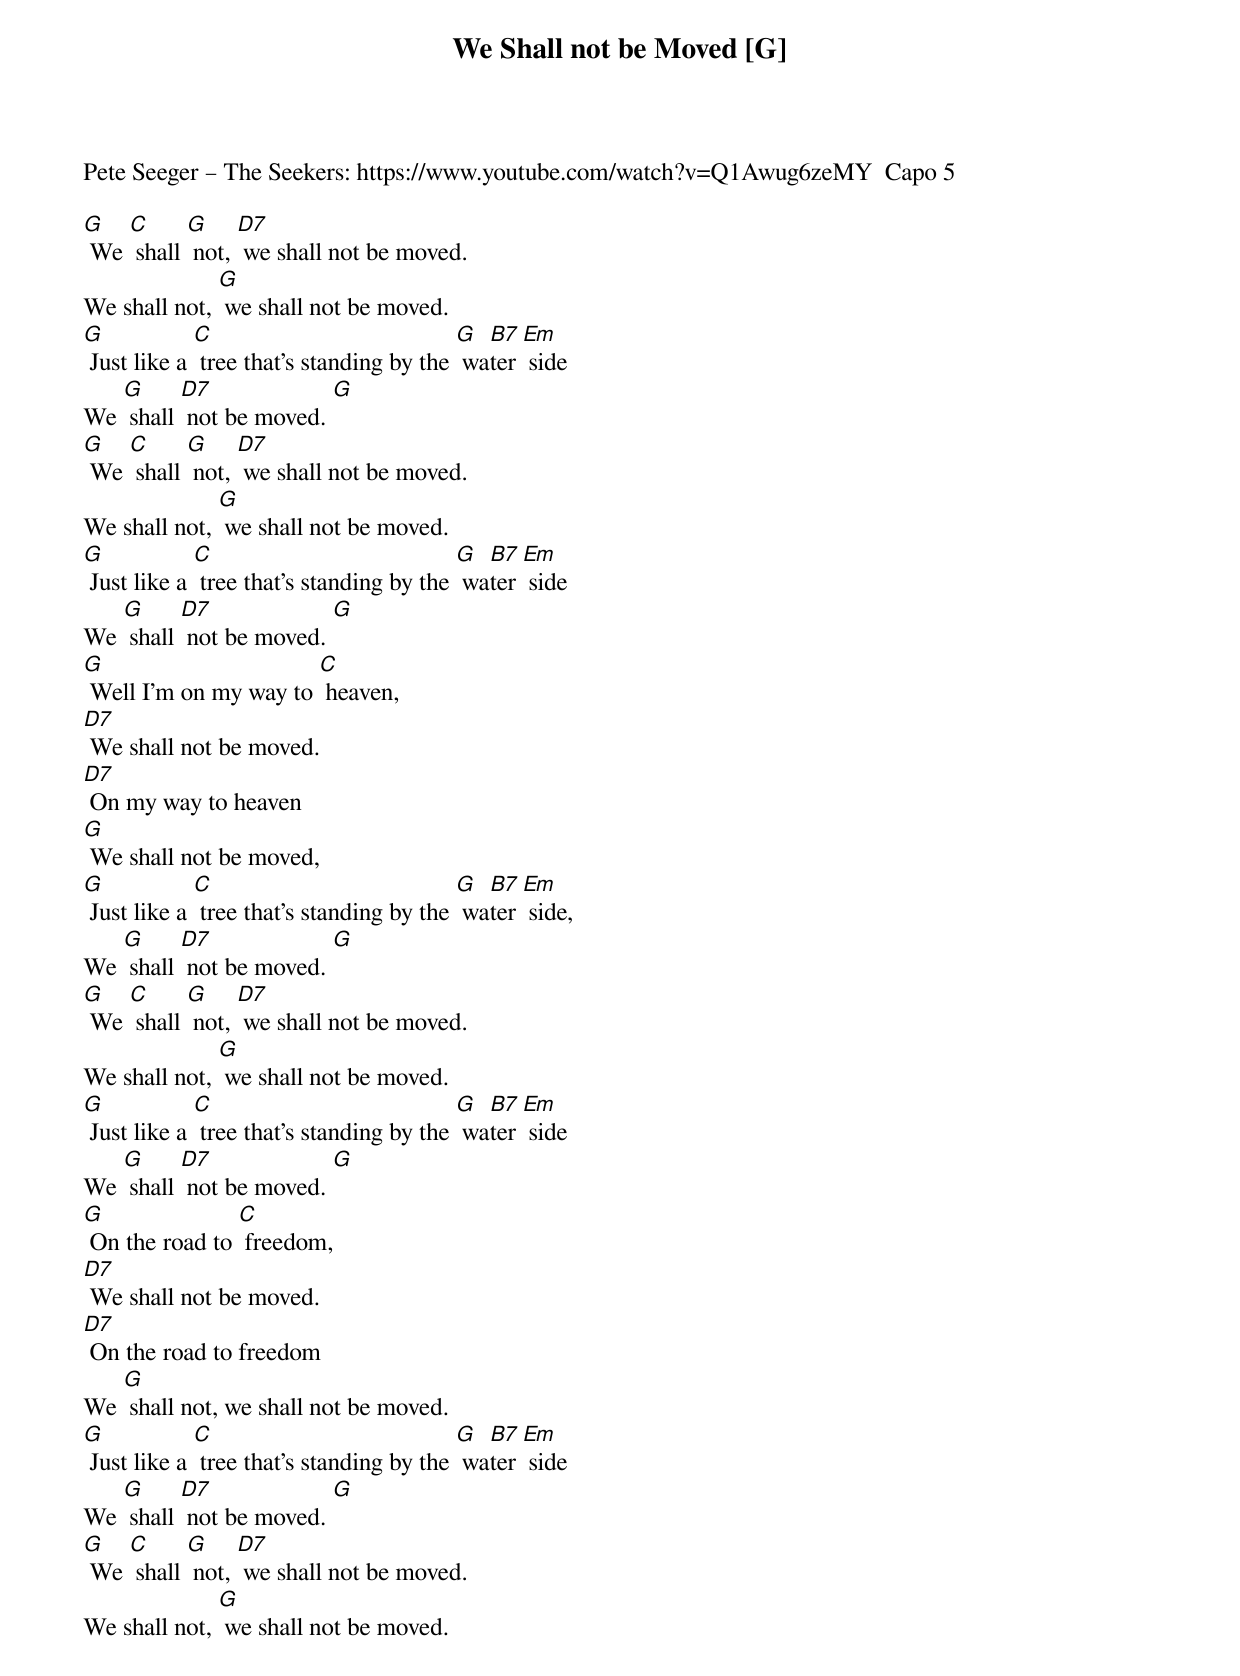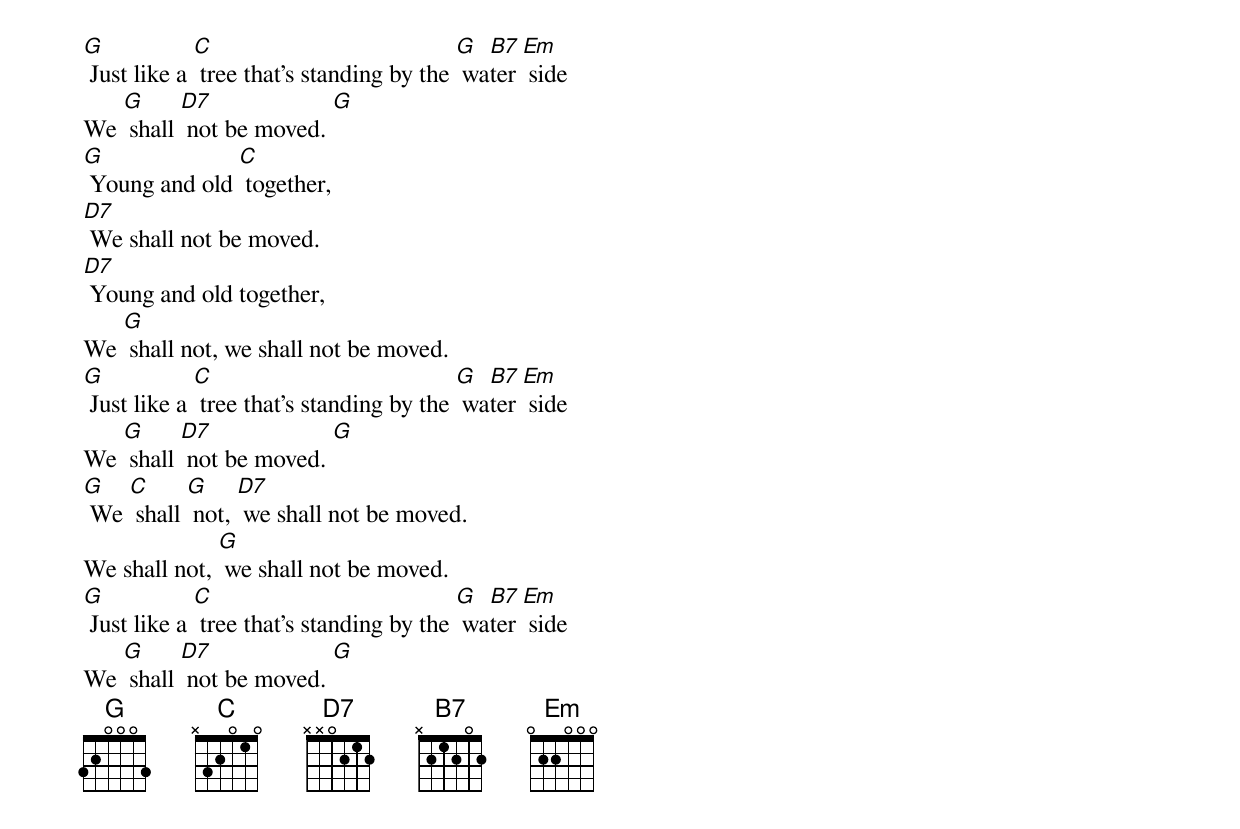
{t: We Shall not be Moved [G] }
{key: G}
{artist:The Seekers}
Pete Seeger – The Seekers: https://www.youtube.com/watch?v=Q1Awug6zeMY  Capo 5
{c: }

[G] We [C] shall [G] not, [D7] we shall not be moved.
We shall not, [G] we shall not be moved.
[G] Just like a [C] tree that's standing by the [G] wa[B7]ter [Em] side
We [G] shall [D7] not be moved. [G]
{c: }
[G] We [C] shall [G] not, [D7] we shall not be moved.
We shall not, [G] we shall not be moved.
[G] Just like a [C] tree that's standing by the [G] wa[B7]ter [Em] side
We [G] shall [D7] not be moved. [G]
{c: }
[G] Well I'm on my way to [C] heaven,
[D7] We shall not be moved.
[D7] On my way to heaven
[G] We shall not be moved,
[G] Just like a [C] tree that's standing by the [G] wa[B7]ter [Em] side,
We [G] shall [D7] not be moved. [G]
{c: }
[G] We [C] shall [G] not, [D7] we shall not be moved.
We shall not, [G] we shall not be moved.
[G] Just like a [C] tree that's standing by the [G] wa[B7]ter [Em] side
We [G] shall [D7] not be moved. [G]
{c: }
[G] On the road to [C] freedom,
[D7] We shall not be moved.
[D7] On the road to freedom
We [G] shall not, we shall not be moved.
[G] Just like a [C] tree that's standing by the [G] wa[B7]ter [Em] side
We [G] shall [D7] not be moved. [G]
{c: }
[G] We [C] shall [G] not, [D7] we shall not be moved.
We shall not, [G] we shall not be moved.
[G] Just like a [C] tree that's standing by the [G] wa[B7]ter [Em] side
We [G] shall [D7] not be moved. [G]
{c: }
[G] Young and old [C] together,
[D7] We shall not be moved.
[D7] Young and old together,
We [G] shall not, we shall not be moved.
[G] Just like a [C] tree that's standing by the [G] wa[B7]ter [Em] side
We [G] shall [D7] not be moved. [G]
{c: }
[G] We [C] shall [G] not, [D7] we shall not be moved.
We shall not, [G] we shall not be moved.
[G] Just like a [C] tree that's standing by the [G] wa[B7]ter [Em] side
We [G] shall [D7] not be moved. [G]
